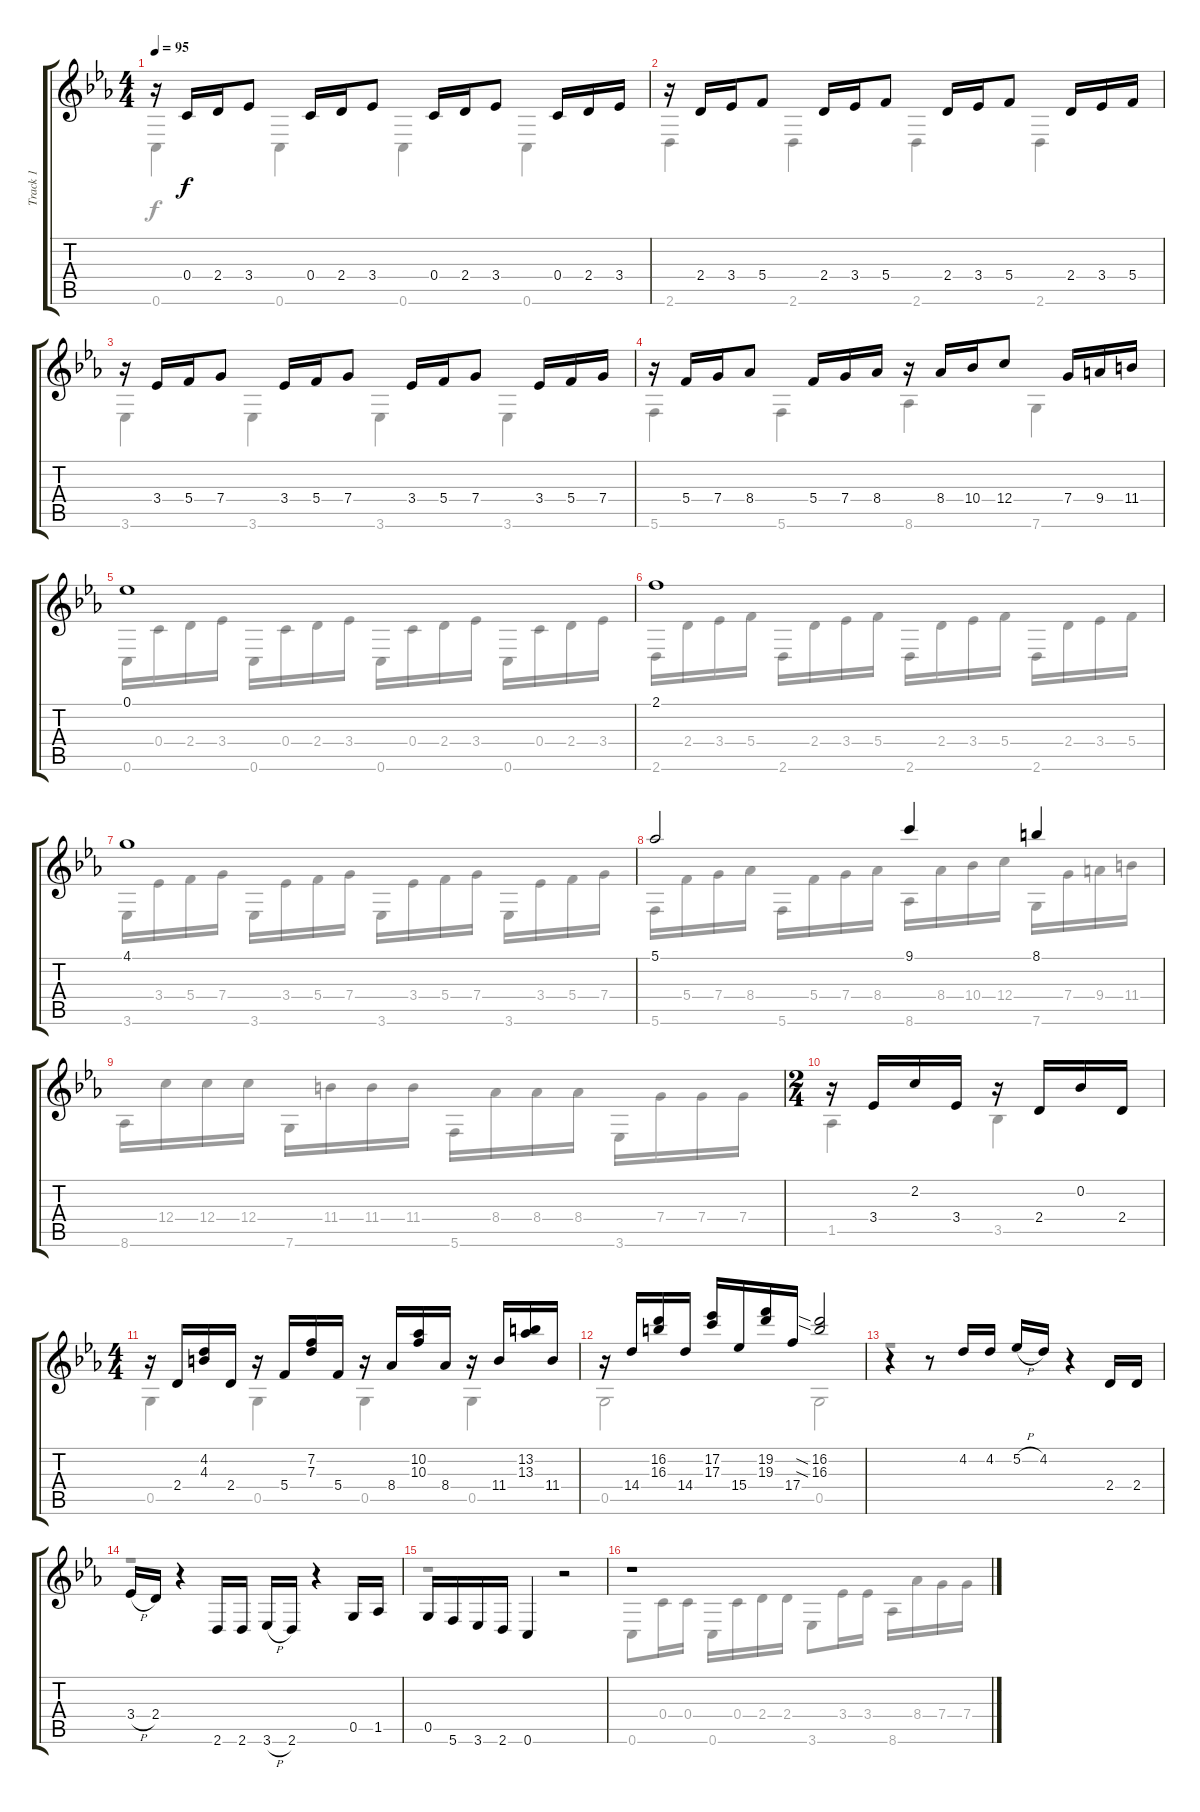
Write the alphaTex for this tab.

\track ("Track 1" "Track 1") {instrument acousticguitarsteel}
\staff {score tabs}
\tuning (Eb4 Bb3 G3 C3 G2 C2) {hide}
\voice
\ts (4 4)
\tempo 95
\clef g2
\ks cminor
r.16{dy f instrument acousticguitarsteel} 0.4.16 2.4.16 3.4.8 0.4.16 2.4.16 3.4.8 0.4.16 2.4.16 3.4.8 0.4.16 2.4.16 3.4.16 |
r.16 2.4.16 3.4.16 5.4.8 2.4.16 3.4.16 5.4.8 2.4.16 3.4.16 5.4.8 2.4.16 3.4.16 5.4.16 |
r.16 3.4.16 5.4.16 7.4.8 3.4.16 5.4.16 7.4.8 3.4.16 5.4.16 7.4.8 3.4.16 5.4.16 7.4.16 |
r.16 5.4.16 7.4.16 8.4.8 5.4.16 7.4.16 8.4.16 r.16 8.4.16 10.4.16 12.4.8 7.4.16 9.4.16 11.4.16 |
0.1.1 |
2.1.1 |
4.1.1 |
5.1.2 9.1.4 8.1.4 |
|
\ts (2 4)
r.16 3.4.16 2.2.16 3.4.16 r.16 2.4.16 0.2.16 2.4.16 |
\ts (4 4)
r.16 2.4.16 (4.2 4.3).16 2.4.16 r.16 5.4.16 (7.2 7.3).16 5.4.16 r.16 8.4.16 (10.2 10.3).16 8.4.16 r.16 11.4.16 (13.2 13.3).16 11.4.16 |
r.16 14.4.16 (16.2 16.3).16 14.4.16 (17.2 17.3).16 15.4.16 (19.2 19.3).16 17.4.16 (16.2{sia} 16.3{sia}).2 |
r.4 r.8 4.2.16 4.2.16 5.2{h}.16 4.2.16 r.4 2.4.16 2.4.16 |
3.4{h}.16 2.4.16 r.4 2.6.16 2.6.16 3.6{h}.16 2.6.16 r.4 0.5.16 1.5.16 |
0.5.16 5.6.16 3.6.16 2.6.16 0.6.4 r.2 |
r.1
\voice
\clef g2
\ottava regular
\simile none
\ks cminor
0.6.4{dy f} 0.6.4 0.6.4 0.6.4 |
2.6.4 2.6.4 2.6.4 2.6.4 |
3.6.4 3.6.4 3.6.4 3.6.4 |
5.6.4 5.6.4 8.6.4 7.6.4 |
0.6.16 0.4.16 2.4.16 3.4.16 0.6.16 0.4.16 2.4.16 3.4.16 0.6.16 0.4.16 2.4.16 3.4.16 0.6.16 0.4.16 2.4.16 3.4.16 |
2.6.16 2.4.16 3.4.16 5.4.16 2.6.16 2.4.16 3.4.16 5.4.16 2.6.16 2.4.16 3.4.16 5.4.16 2.6.16 2.4.16 3.4.16 5.4.16 |
3.6.16 3.4.16 5.4.16 7.4.16 3.6.16 3.4.16 5.4.16 7.4.16 3.6.16 3.4.16 5.4.16 7.4.16 3.6.16 3.4.16 5.4.16 7.4.16 |
5.6.16 5.4.16 7.4.16 8.4.16 5.6.16 5.4.16 7.4.16 8.4.16 8.6.16 8.4.16 10.4.16 12.4.16 7.6.16 7.4.16 9.4.16 11.4.16 |
8.6.16 12.4.16 12.4.16 12.4.16 7.6.16 11.4.16 11.4.16 11.4.16 5.6.16 8.4.16 8.4.16 8.4.16 3.6.16 7.4.16 7.4.16 7.4.16 |
1.5.4 3.5.4 |
0.5.4 0.5.4 0.5.4 0.5.4 |
0.5.2 0.5.2 |
r.1 |
r.1 |
r.1 |
0.6.8 0.4.16 0.4.16 0.6.16 0.4.16 2.4.16 2.4.16 3.6.8 3.4.16 3.4.16 8.6.16 8.4.16 7.4.16 7.4.16
